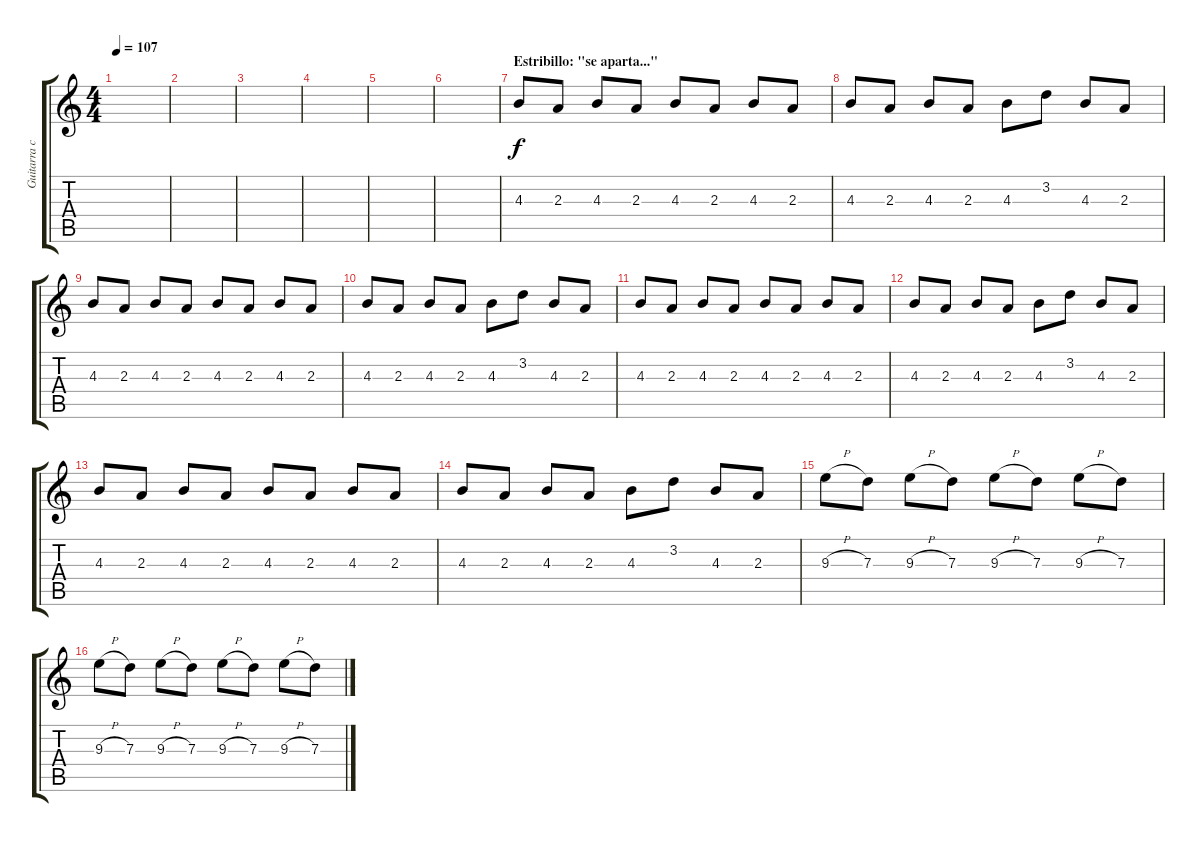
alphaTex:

\track ("Guitarra c/distorsion" "Guitarra c") {instrument distortionguitar}
\staff {score tabs}
\tuning (E4 B3 G3 D3 A2 E2) {hide}
\ts (4 4)
\tempo 107
\clef g2
\ks c
|
|
|
|
|
|
\section ("" "Estribillo: \"se aparta...\"")
4.3.8{volume 10 balance 4} 2.3.8 4.3.8 2.3.8 4.3.8 2.3.8 4.3.8 2.3.8 |
4.3.8 2.3.8 4.3.8 2.3.8 4.3.8 3.2.8 4.3.8 2.3.8 |
4.3.8 2.3.8 4.3.8 2.3.8 4.3.8 2.3.8 4.3.8 2.3.8 |
4.3.8 2.3.8 4.3.8 2.3.8 4.3.8 3.2.8 4.3.8 2.3.8 |
4.3.8{volume 10 balance 4} 2.3.8 4.3.8 2.3.8 4.3.8 2.3.8 4.3.8 2.3.8 |
4.3.8 2.3.8 4.3.8 2.3.8 4.3.8 3.2.8 4.3.8 2.3.8 |
4.3.8 2.3.8 4.3.8 2.3.8 4.3.8 2.3.8 4.3.8 2.3.8 |
4.3.8 2.3.8 4.3.8 2.3.8 4.3.8 3.2.8 4.3.8 2.3.8 |
9.3{h}.8{volume 16 balance 8} 7.3.8 9.3{h}.8 7.3.8 9.3{h}.8 7.3.8 9.3{h}.8 7.3.8 |
9.3{h}.8 7.3.8 9.3{h}.8 7.3.8 9.3{h}.8 7.3.8 9.3{h}.8 7.3.8
